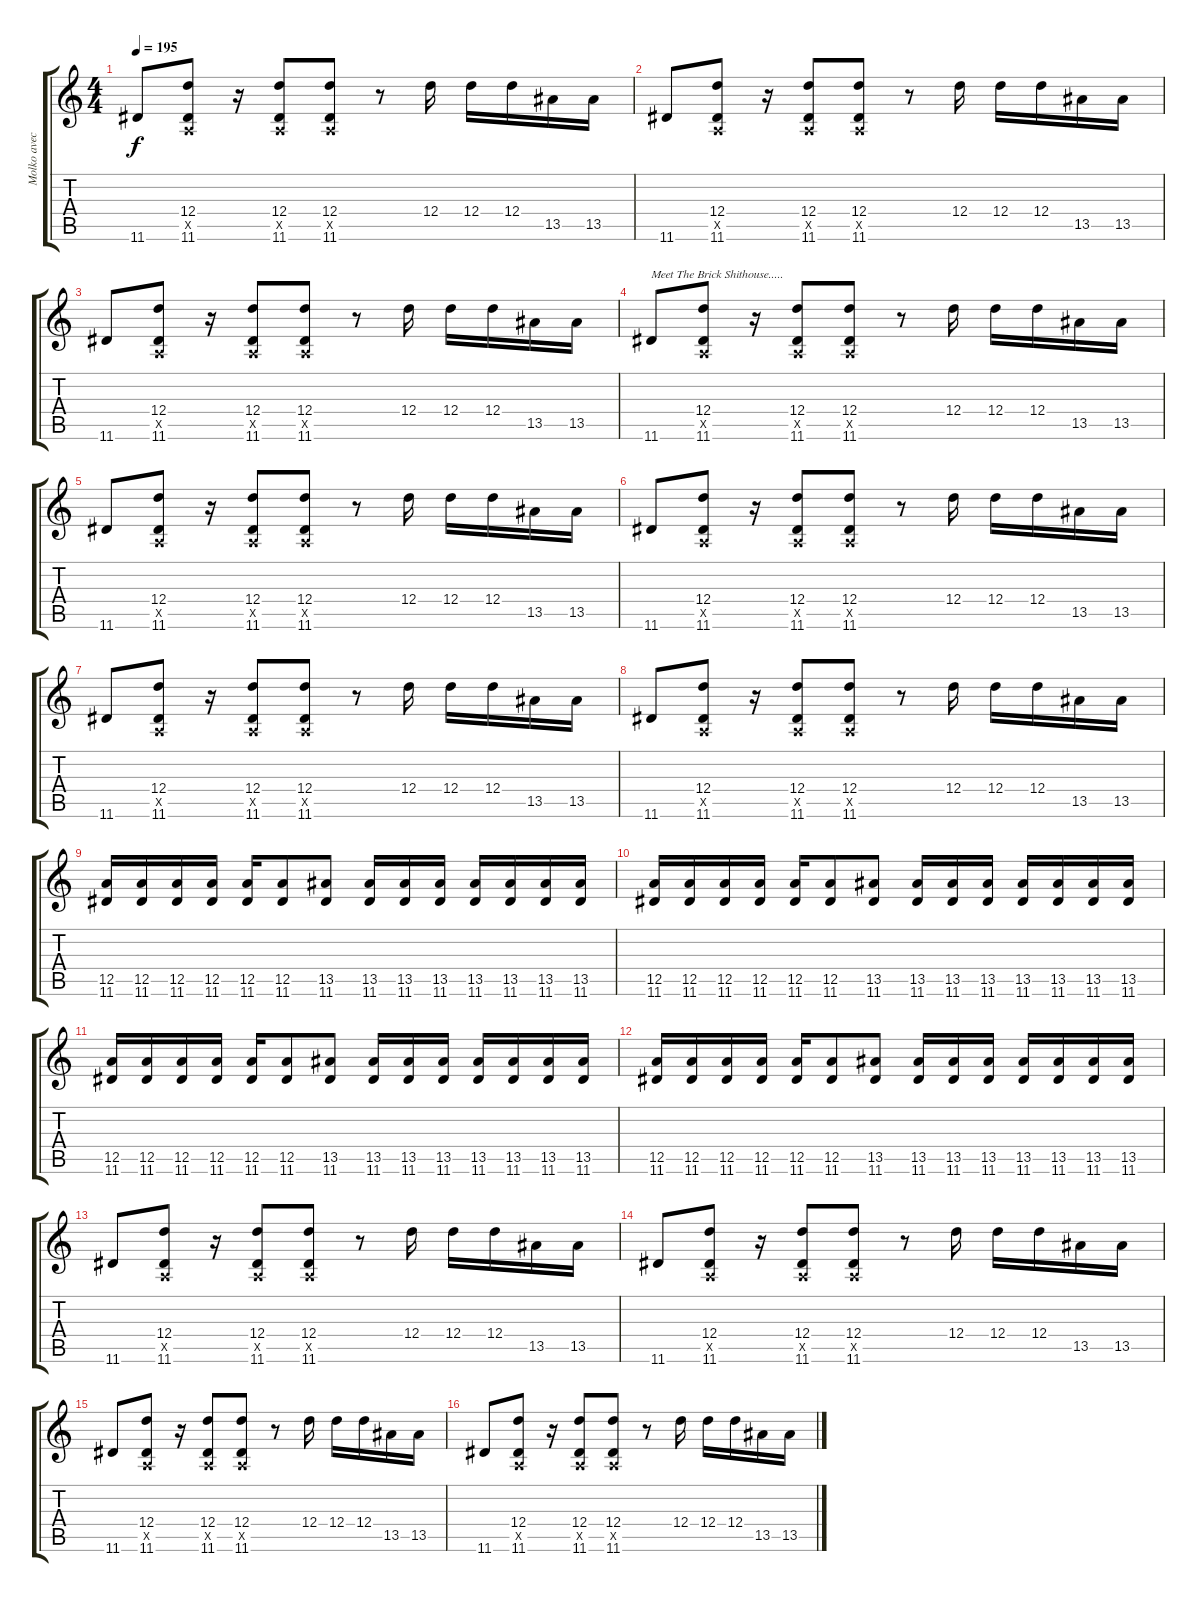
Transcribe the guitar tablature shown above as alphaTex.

\track ("Molko avec une SG" "Molko avec") {instrument distortionguitar}
\staff {score tabs}
\tuning (E4 B3 G3 D3 A2 E2) {hide}
\ts (4 4)
\tempo 195
\clef g2
\ks c
11.6.8{dy f instrument distortionguitar} (12.4 0.5{x} 11.6).8 r.16 (12.4 0.5{x} 11.6).8 (12.4 0.5{x} 11.6).8 r.8 12.4.16 12.4.16 12.4.16 13.5.16 13.5.16 |
11.6.8 (12.4 0.5{x} 11.6).8 r.16 (12.4 0.5{x} 11.6).8 (12.4 0.5{x} 11.6).8 r.8 12.4.16 12.4.16 12.4.16 13.5.16 13.5.16 |
11.6.8 (12.4 0.5{x} 11.6).8 r.16 (12.4 0.5{x} 11.6).8 (12.4 0.5{x} 11.6).8 r.8 12.4.16 12.4.16 12.4.16 13.5.16 13.5.16 |
11.6.8{txt "Meet The Brick Shithouse....."} (12.4 0.5{x} 11.6).8 r.16 (12.4 0.5{x} 11.6).8 (12.4 0.5{x} 11.6).8 r.8 12.4.16 12.4.16 12.4.16 13.5.16 13.5.16 |
11.6.8 (12.4 0.5{x} 11.6).8 r.16 (12.4 0.5{x} 11.6).8 (12.4 0.5{x} 11.6).8 r.8 12.4.16 12.4.16 12.4.16 13.5.16 13.5.16 |
11.6.8 (12.4 0.5{x} 11.6).8 r.16 (12.4 0.5{x} 11.6).8 (12.4 0.5{x} 11.6).8 r.8 12.4.16 12.4.16 12.4.16 13.5.16 13.5.16 |
11.6.8 (12.4 0.5{x} 11.6).8 r.16 (12.4 0.5{x} 11.6).8 (12.4 0.5{x} 11.6).8 r.8 12.4.16 12.4.16 12.4.16 13.5.16 13.5.16 |
11.6.8 (12.4 0.5{x} 11.6).8 r.16 (12.4 0.5{x} 11.6).8 (12.4 0.5{x} 11.6).8 r.8 12.4.16 12.4.16 12.4.16 13.5.16 13.5.16 |
(12.5 11.6).16 (12.5 11.6).16 (12.5 11.6).16 (12.5 11.6).16 (12.5 11.6).16 (12.5 11.6).8 (13.5 11.6).8 (13.5 11.6).16 (13.5 11.6).16 (13.5 11.6).16 (13.5 11.6).16 (13.5 11.6).16 (13.5 11.6).16 (13.5 11.6).16 |
(12.5 11.6).16 (12.5 11.6).16 (12.5 11.6).16 (12.5 11.6).16 (12.5 11.6).16 (12.5 11.6).8 (13.5 11.6).8 (13.5 11.6).16 (13.5 11.6).16 (13.5 11.6).16 (13.5 11.6).16 (13.5 11.6).16 (13.5 11.6).16 (13.5 11.6).16 |
(12.5 11.6).16 (12.5 11.6).16 (12.5 11.6).16 (12.5 11.6).16 (12.5 11.6).16 (12.5 11.6).8 (13.5 11.6).8 (13.5 11.6).16 (13.5 11.6).16 (13.5 11.6).16 (13.5 11.6).16 (13.5 11.6).16 (13.5 11.6).16 (13.5 11.6).16 |
(12.5 11.6).16 (12.5 11.6).16 (12.5 11.6).16 (12.5 11.6).16 (12.5 11.6).16 (12.5 11.6).8 (13.5 11.6).8 (13.5 11.6).16 (13.5 11.6).16 (13.5 11.6).16 (13.5 11.6).16 (13.5 11.6).16 (13.5 11.6).16 (13.5 11.6).16 |
11.6.8 (12.4 0.5{x} 11.6).8 r.16 (12.4 0.5{x} 11.6).8 (12.4 0.5{x} 11.6).8 r.8 12.4.16 12.4.16 12.4.16 13.5.16 13.5.16 |
11.6.8 (12.4 0.5{x} 11.6).8 r.16 (12.4 0.5{x} 11.6).8 (12.4 0.5{x} 11.6).8 r.8 12.4.16 12.4.16 12.4.16 13.5.16 13.5.16 |
11.6.8 (12.4 0.5{x} 11.6).8 r.16 (12.4 0.5{x} 11.6).8 (12.4 0.5{x} 11.6).8 r.8 12.4.16 12.4.16 12.4.16 13.5.16 13.5.16 |
11.6.8 (12.4 0.5{x} 11.6).8 r.16 (12.4 0.5{x} 11.6).8 (12.4 0.5{x} 11.6).8 r.8 12.4.16 12.4.16 12.4.16 13.5.16 13.5.16
